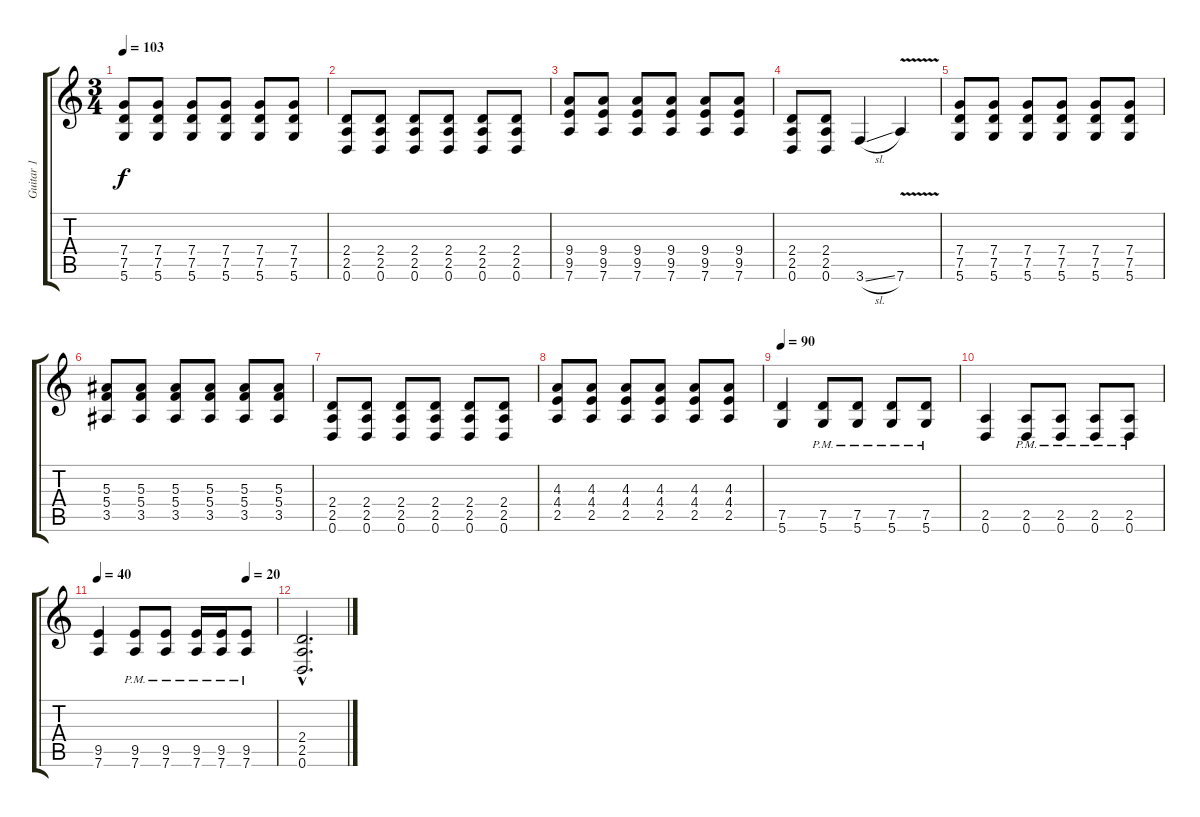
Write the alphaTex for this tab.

\track ("Guitar 1" "Guitar 1") {instrument distortionguitar}
\staff {score tabs}
\tuning (D4 A3 F3 C3 G2 D2) {hide}
\ts (3 4)
\tempo 103
\clef g2
\ks c
(7.4 7.5 5.6).8{dy f} (7.4 7.5 5.6).8 (7.4 7.5 5.6).8 (7.4 7.5 5.6).8 (7.4 7.5 5.6).8 (7.4 7.5 5.6).8 |
(2.4 2.5 0.6).8 (2.4 2.5 0.6).8 (2.4 2.5 0.6).8 (2.4 2.5 0.6).8 (2.4 2.5 0.6).8 (2.4 2.5 0.6).8 |
(9.4 9.5 7.6).8 (9.4 9.5 7.6).8 (9.4 9.5 7.6).8 (9.4 9.5 7.6).8 (9.4 9.5 7.6).8 (9.4 9.5 7.6).8 |
(2.4 2.5 0.6).8 (2.4 2.5 0.6).8 3.6{sl}.4 7.6{v}.4 |
(7.4 7.5 5.6).8 (7.4 7.5 5.6).8 (7.4 7.5 5.6).8 (7.4 7.5 5.6).8 (7.4 7.5 5.6).8 (7.4 7.5 5.6).8 |
(5.3 5.4 3.5).8 (5.3 5.4 3.5).8 (5.3 5.4 3.5).8 (5.3 5.4 3.5).8 (5.3 5.4 3.5).8 (5.3 5.4 3.5).8 |
(2.4 2.5 0.6).8 (2.4 2.5 0.6).8 (2.4 2.5 0.6).8 (2.4 2.5 0.6).8 (2.4 2.5 0.6).8 (2.4 2.5 0.6).8 |
(4.3 4.4 2.5).8 (4.3 4.4 2.5).8 (4.3 4.4 2.5).8 (4.3 4.4 2.5).8 (4.3 4.4 2.5).8 (4.3 4.4 2.5).8 |
\tempo 90
(7.5 5.6).4 (7.5{pm} 5.6{pm}).8 (7.5{pm} 5.6{pm}).8 (7.5{pm} 5.6{pm}).8 (7.5{pm} 5.6{pm}).8 |
(2.5 0.6).4 (2.5{pm} 0.6{pm}).8 (2.5{pm} 0.6{pm}).8 (2.5{pm} 0.6{pm}).8 (2.5{pm} 0.6{pm}).8 |
\tempo 40
\tempo (20 0.8333333333333334)
(9.5 7.6).4 (9.5{pm} 7.6{pm}).8 (9.5{pm} 7.6{pm}).8 (9.5{pm} 7.6{pm}).16 (9.5{pm} 7.6{pm}).16 (9.5{pm} 7.6{pm}).8 |
(2.4{hac} 2.5{hac} 0.6{hac}).2{d volume 0}
